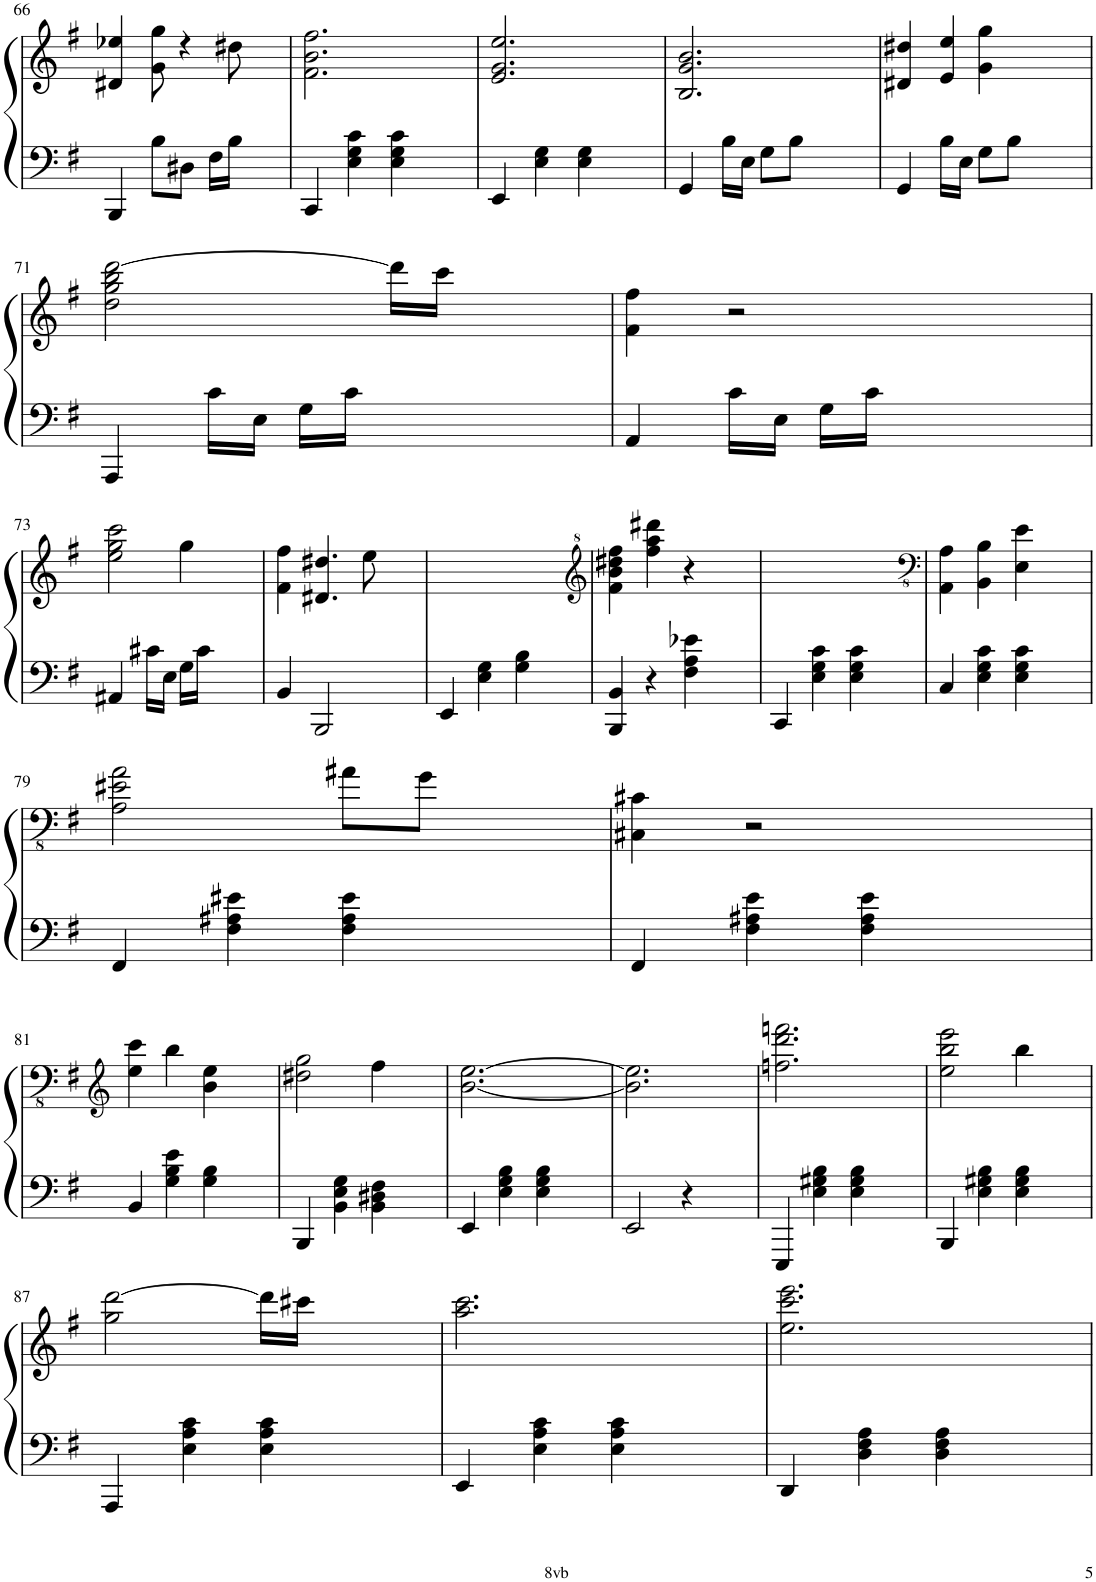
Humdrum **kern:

**kern	**kern
*part1	*part1
*staff2	*staff1
!!LO:PB:g=z
*clefF4	*clefG2
*k[f#]	*k[f#]
=66	=66
*	*^
4BBB/	4d#X/ 4ee-X/	16ryy
*	*v	*v
8B\L	8g\ 8gg\
8D#X\J	4r
16F#\LL	.
*	*^
16B\JJ	.	8dd#X\
4.ryy	4.ryy	.
.	.	4ryy
.	.	16ryy
*	*v	*v
=67	=67
4CC/	2.f#\ 2.b\ 2.ff#\
4E\ 4G\ 4c\	.
4E\ 4G\ 4c\	.
4ryy	4ryy
=68	=68
4EE/	2.e/ 2.g/ 2.ee/
4E\ 4G\	.
4E\ 4G\	.
4ryy	4ryy
=69	=69
4GG/	2.B/ 2.g/ 2.b/
16B\LL	.
16E\JJ	.
8G\L	.
8B\J	.
4.ryy	.
.	4ryy
=70	=70
*	*^
4GG/	4d#X/ 4dd#X/	4.ryy
16B\LL	4e/ 4ee/	.
16E\JJ	.	.
8G\L	.	4g\ 4gg\
8B\J	2ryy	.
4.ryy	.	4.ryy
*	*v	*v
!!LO:LB:g=z
=71	=71
4AAA/	2dd\ 2gg\ 2bb\ [2ddd\
16c\LL	.
16E\JJ	.
16G\LL	.
16c\JJ	.
2ryy	16ddd\LL]
.	16ccc\JJ
.	4.ryy
=72	=72
4AA/	4f#\ 4ff#\
16c\LL	2r
16E\JJ	.
16G\LL	.
16c\JJ	.
2ryy	.
.	4ryy
!!LO:LB:g=z
=73	=73
*	*^
4AA#X/	2ee\ 2gg\ 2ccc\	4.ryy
16c#X\LL	.	.
16E\JJ	.	.
16G\LL	.	4gg\
16c#\JJ	.	.
2ryy	2ryy	.
.	.	4.ryy
*	*v	*v
=74	=74
4BB/	4f#\ 4ff#\
2BBB/	4.d#X/ 4.dd#X/
.	8ee\
4ryy	4ryy
=75	=75
*^	*
4EE/	1ryy	2.ryy
4E\ 4G\	.	.
4G\ 4B\	.	.
4ryy	.	4ryy
*v	*v	*
=76	=76
*	*clefG^2
4BBB/ 4BB/	4ff#\ 4bb\ 4ddd#X\ 4fff#\
4r	4fff#\ 4aaa\ 4dddd#X\
4F#\ 4A\ 4e-X\	4r
4ryy	4ryy
=77	=77
*^	*
4CC/	1ryy	2.ryy
4E\ 4G\ 4c\	.	.
4E\ 4G\ 4c\	.	.
4ryy	.	4ryy
*v	*v	*
=78	=78
*	*clefFv4
4C/	4AAA\ 4AA\
4E\ 4G\ 4c\	4BBB\ 4BB\
4E\ 4G\ 4c\	4EE\ 4E\
4ryy	4ryy
!!LO:LB:g=z
=79	=79
4FF#/	2AA\ 2E#X\ 2A\
4F#\ 4A#X\ 4e#X\	.
4F#\ 4A#\ 4e#\	8A#X\L
.	8G\J
4ryy	4ryy
=80	=80
4FF#/	4CC#X\ 4C#X\
4F#\ 4A#X\ 4e\	2r
4F#\ 4A#\ 4e\	.
4ryy	4ryy
!!LO:LB:g=z
=81	=81
*	*clefG2
4BB/	4ee\ 4ccc\
4G\ 4B\ 4e\	4bb\
4G\ 4B\	4b\ 4ee\
4ryy	4ryy
=82	=82
4BBB/	2dd#X\ 2gg\
4BB\ 4E\ 4G\	.
4BB\ 4D#X\ 4F#\	4ff#\
4ryy	4ryy
=83	=83
4EE/	[2.b\ [2.ee\
4E\ 4G\ 4B\	.
4E\ 4G\ 4B\	.
4ryy	4ryy
=84	=84
2EE/	2.b\] 2.ee\]
4r	.
4ryy	4ryy
=85	=85
4EEE/	2.ffn\ 2.ddd\ 2.fffn\
4E\ 4G#X\ 4B\	.
4E\ 4G#\ 4B\	.
4ryy	4ryy
=86	=86
4BBB/	2ee\ 2bb\ 2eee\
4E\ 4G#X\ 4B\	.
4E\ 4G#\ 4B\	4bb\
4ryy	4ryy
!!LO:LB:g=z
=87	=87
4AAA/	2gg\ [2ddd\
4E\ 4A\ 4c\	.
4E\ 4A\ 4c\	16ddd\LL]
.	16ccc#X\JJ
.	4.ryy
4ryy	.
=88	=88
4EE/	2.aa\ 2.ccc\
4E\ 4A\ 4c\	.
4E\ 4A\ 4c\	.
4ryy	4ryy
=89	=89
4DD/	2.ee\ 2.ccc\ 2.eee\
4D\ 4F#\ 4A\	.
4D\ 4F#\ 4A\	.
4ryy	4ryy
=	=
*-	*-
